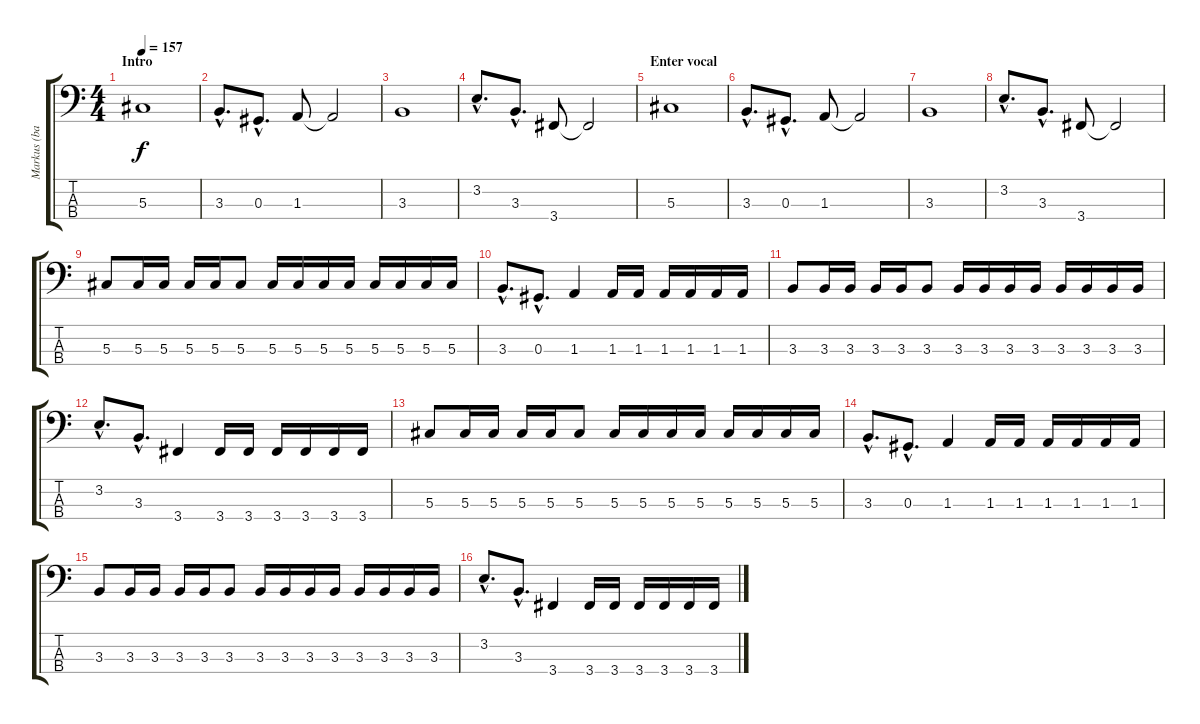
\track ("Markus (bass)" "Markus (ba") {instrument electricbassfinger}
\staff {score tabs}
\tuning (Gb2 Db2 Ab1 Eb1) {hide}
\ts (4 4)
\section ("" "Intro")
\tempo 157
\clef f4
\ks c
5.3.1{dy f instrument electricbassfinger} |
3.3{hac}.8{d} 0.3{hac}.8{d} 1.3.8 1.3{t}.2 |
3.3.1 |
3.2{hac}.8{d} 3.3{hac}.8{d} 3.4.8 3.4{t}.2 |
\section ("" "Enter vocal")
5.3.1 |
3.3{hac}.8{d} 0.3{hac}.8{d} 1.3.8 1.3{t}.2 |
3.3.1 |
3.2{hac}.8{d} 3.3{hac}.8{d} 3.4.8 3.4{t}.2 |
5.3.8 5.3.16 5.3.16 5.3.16 5.3.16 5.3.8 5.3.16 5.3.16 5.3.16 5.3.16 5.3.16 5.3.16 5.3.16 5.3.16 |
3.3{hac}.8{d} 0.3{hac}.8{d} 1.3.4 1.3.16 1.3.16 1.3.16 1.3.16 1.3.16 1.3.16 |
3.3.8 3.3.16 3.3.16 3.3.16 3.3.16 3.3.8 3.3.16 3.3.16 3.3.16 3.3.16 3.3.16 3.3.16 3.3.16 3.3.16 |
3.2{hac}.8{d} 3.3{hac}.8{d} 3.4.4 3.4.16 3.4.16 3.4.16 3.4.16 3.4.16 3.4.16 |
5.3.8 5.3.16 5.3.16 5.3.16 5.3.16 5.3.8 5.3.16 5.3.16 5.3.16 5.3.16 5.3.16 5.3.16 5.3.16 5.3.16 |
3.3{hac}.8{d} 0.3{hac}.8{d} 1.3.4 1.3.16 1.3.16 1.3.16 1.3.16 1.3.16 1.3.16 |
3.3.8 3.3.16 3.3.16 3.3.16 3.3.16 3.3.8 3.3.16 3.3.16 3.3.16 3.3.16 3.3.16 3.3.16 3.3.16 3.3.16 |
3.2{hac}.8{d} 3.3{hac}.8{d} 3.4.4 3.4.16 3.4.16 3.4.16 3.4.16 3.4.16 3.4.16
